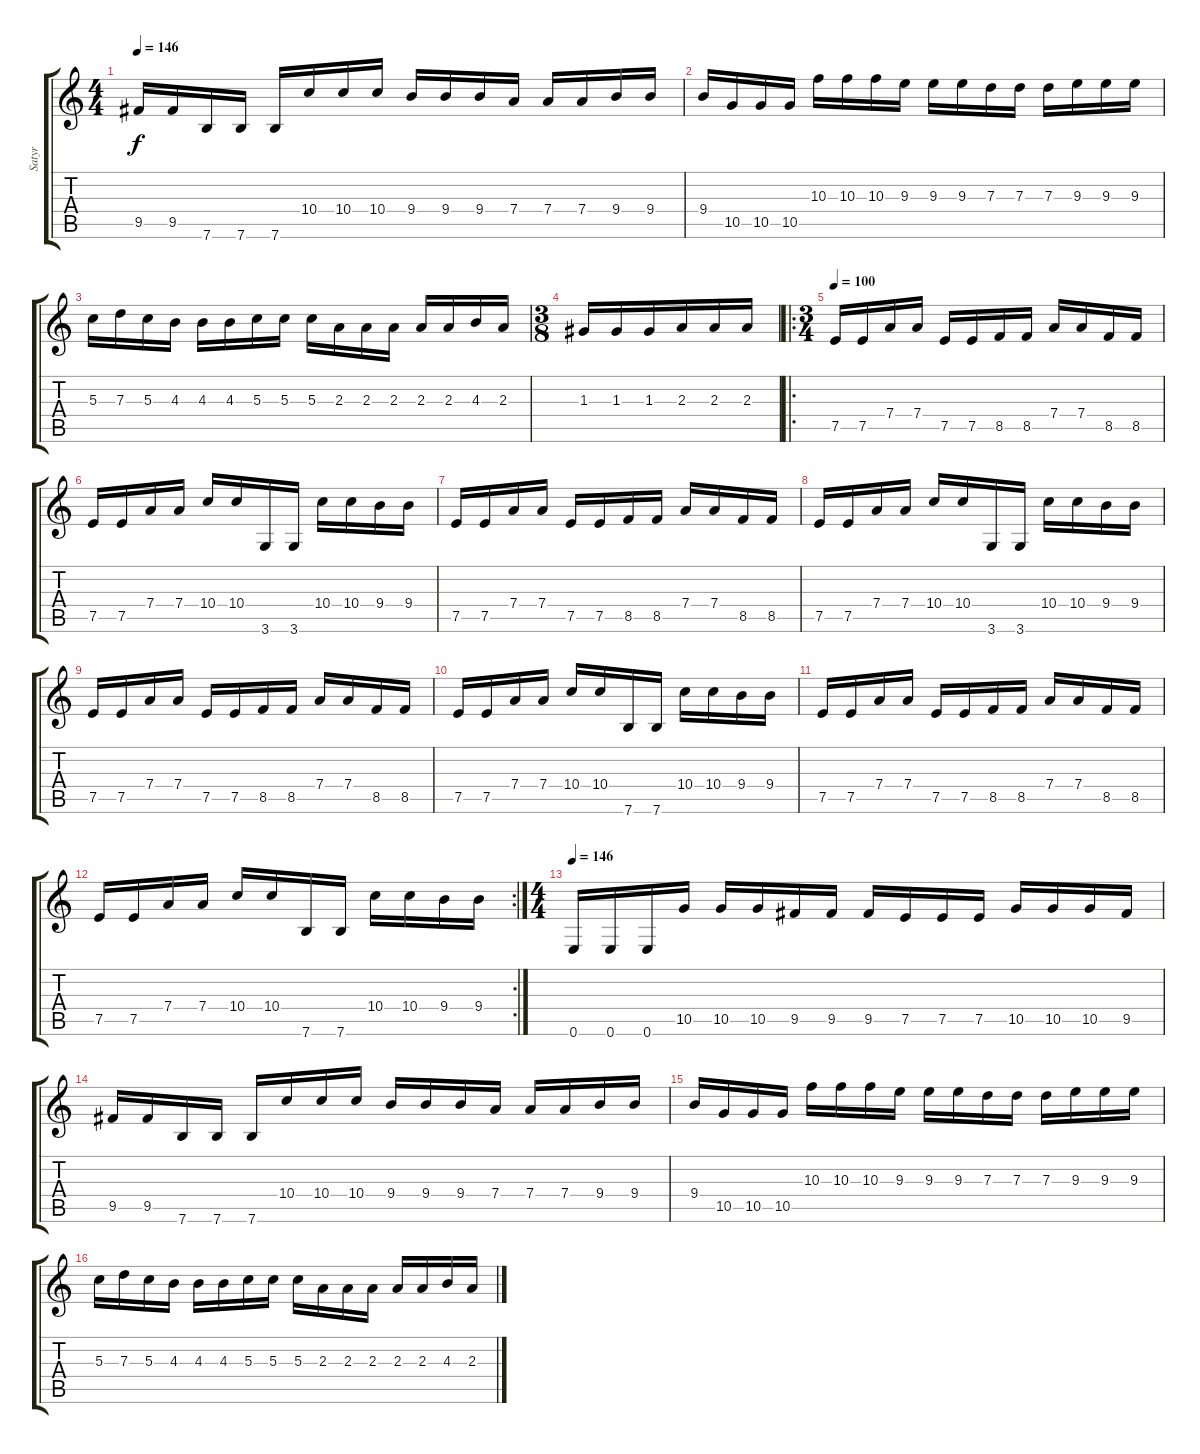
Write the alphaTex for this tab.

\track ("Satyr" "Satyr") {instrument distortionguitar}
\staff {score tabs}
\tuning (E4 B3 G3 D3 A2 E2) {hide}
\ts (4 4)
\tempo 146
\clef g2
\ks c
9.5.16{dy f} 9.5.16 7.6.16 7.6.16 7.6.16 10.4.16 10.4.16 10.4.16 9.4.16 9.4.16 9.4.16 7.4.16 7.4.16 7.4.16 9.4.16 9.4.16 |
9.4.16 10.5.16 10.5.16 10.5.16 10.3.16 10.3.16 10.3.16 9.3.16 9.3.16 9.3.16 7.3.16 7.3.16 7.3.16 9.3.16 9.3.16 9.3.16 |
5.3.16 7.3.16 5.3.16 4.3.16 4.3.16 4.3.16 5.3.16 5.3.16 5.3.16 2.3.16 2.3.16 2.3.16 2.3.16 2.3.16 4.3.16 2.3.16 |
\ts (3 8)
1.3.16 1.3.16 1.3.16 2.3.16 2.3.16 2.3.16 |
\ro
\ts (3 4)
\tempo 120
\tempo 100
7.5.16 7.5.16 7.4.16 7.4.16 7.5.16 7.5.16 8.5.16 8.5.16 7.4.16 7.4.16 8.5.16 8.5.16 |
7.5.16 7.5.16 7.4.16 7.4.16 10.4.16 10.4.16 3.6.16 3.6.16 10.4.16 10.4.16 9.4.16 9.4.16 |
7.5.16 7.5.16 7.4.16 7.4.16 7.5.16 7.5.16 8.5.16 8.5.16 7.4.16 7.4.16 8.5.16 8.5.16 |
7.5.16 7.5.16 7.4.16 7.4.16 10.4.16 10.4.16 3.6.16 3.6.16 10.4.16 10.4.16 9.4.16 9.4.16 |
7.5.16 7.5.16 7.4.16 7.4.16 7.5.16 7.5.16 8.5.16 8.5.16 7.4.16 7.4.16 8.5.16 8.5.16 |
7.5.16 7.5.16 7.4.16 7.4.16 10.4.16 10.4.16 7.6.16 7.6.16 10.4.16 10.4.16 9.4.16 9.4.16 |
7.5.16 7.5.16 7.4.16 7.4.16 7.5.16 7.5.16 8.5.16 8.5.16 7.4.16 7.4.16 8.5.16 8.5.16 |
\rc 2
7.5.16 7.5.16 7.4.16 7.4.16 10.4.16 10.4.16 7.6.16 7.6.16 10.4.16 10.4.16 9.4.16 9.4.16 |
\ts (4 4)
\tempo 146
0.6.16 0.6.16 0.6.16 10.5.16 10.5.16 10.5.16 9.5.16 9.5.16 9.5.16 7.5.16 7.5.16 7.5.16 10.5.16 10.5.16 10.5.16 9.5.16 |
9.5.16 9.5.16 7.6.16 7.6.16 7.6.16 10.4.16 10.4.16 10.4.16 9.4.16 9.4.16 9.4.16 7.4.16 7.4.16 7.4.16 9.4.16 9.4.16 |
9.4.16 10.5.16 10.5.16 10.5.16 10.3.16 10.3.16 10.3.16 9.3.16 9.3.16 9.3.16 7.3.16 7.3.16 7.3.16 9.3.16 9.3.16 9.3.16 |
5.3.16 7.3.16 5.3.16 4.3.16 4.3.16 4.3.16 5.3.16 5.3.16 5.3.16 2.3.16 2.3.16 2.3.16 2.3.16 2.3.16 4.3.16 2.3.16
